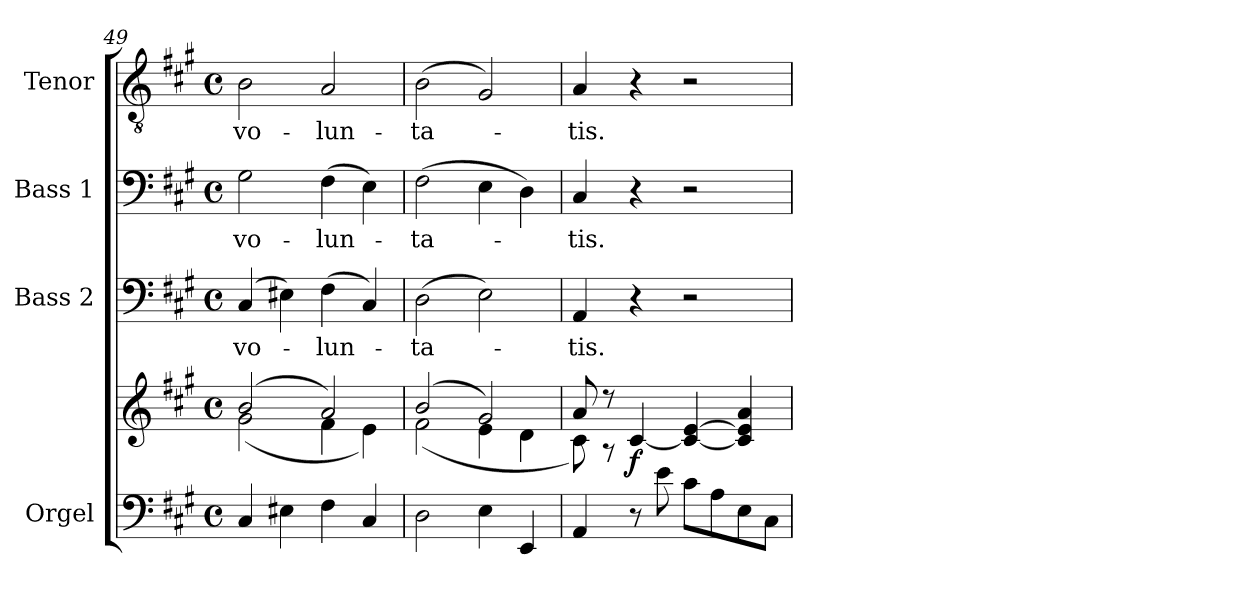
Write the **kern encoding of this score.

**kern	**kern	**dynam	**kern	**text	**kern	**text	**kern	**text
*part4	*part4	*part4	*part3	*part3	*part2	*part2	*part1	*part1
*staff5	*staff4	*staff4/5	*staff3	*staff3	*staff2	*staff2	*staff1	*staff1
*I"Orgel	*	*	*I"Bass 2	*	*I"Bass 1	*	*I"Tenor	*
*I'Org.	*	*	*I'B2.	*	*I'B1.	*	*I'T.	*
*clefF4	*clefG2	*	*clefF4	*	*clefF4	*	*clefGv2	*
*k[f#c#g#]	*k[f#c#g#]	*	*k[f#c#g#]	*	*k[f#c#g#]	*	*k[f#c#g#]	*
*A:	*A:	*	*A:	*	*A:	*	*A:	*
*M4/4	*M4/4	*	*M4/4	*	*M4/4	*	*M4/4	*
*met(c)	*met(c)	*	*met(c)	*	*met(c)	*	*met(c)	*
=49	=49	=49	=49	=49	=49	=49	=49	=49
*	*^	*	*	*	*	*	*	*
!	!	!	!	!	!LO:LY:b	!	!LO:LY:b	!	!LO:LY:b
4C#/	(2b/	(<2g#\	.	(4C#/	vo-	2G#\	vo-	2B\	vo-
4E#X\	.	.	.	4E#X\)	.	.	.	.	.
!	!	!	!	!	!LO:LY:b	!	!LO:LY:b	!	!LO:LY:b
4F#\	2a/)	4f#\	.	(>4F#\	-lun-	(>4F#\	-lun-	2A/	-lun-
4C#/	.	4e\)	.	4C#/)	.	4E\)	.	.	.
=50	=50	=50	=50	=50	=50	=50	=50	=50	=50
!	!	!	!	!	!LO:LY:b	!	!LO:LY:b	!	!LO:LY:b
2D\	(2b/	(<2f#\	.	(>2D\	-ta-	(>2F#\	-ta-	(>2B\	-ta-
4E\	2g#/)	4e\	.	2E\)	.	4E\	.	2G#/)	.
4EE/	.	4d\	.	.	.	4D\)	.	.	.
!!LO:PB:g=z
=51	=51	=51	=51	=51	=51	=51	=51	=51	=51
!	!	!	!	!	!LO:LY:b	!	!LO:LY:b	!	!LO:LY:b
4AA/	8a/	8c#\)	.	4AA/	-tis.	4C#/	-tis.	4A/	-tis.
.	8r	8r	.	.	.	.	.	.	.
!	!	!	!LO:DY:b	!	!	!	!	!	!
8r	[<4c#/	2.ryy	f	4r	.	4r	.	4r	.
8e\	.	.	.	.	.	.	.	.	.
8c#\L	4c#/_ [>4e/	.	.	2r	.	2r	.	2r	.
8A\	.	.	.	.	.	.	.	.	.
8E\	4c#/] 4e/] 4a/	.	.	.	.	.	.	.	.
8C#\J	.	.	.	.	.	.	.	.	.
*	*v	*v	*	*	*	*	*	*	*
=	=	=	=	=	=	=	=	=
*-	*-	*-	*-	*-	*-	*-	*-	*-
